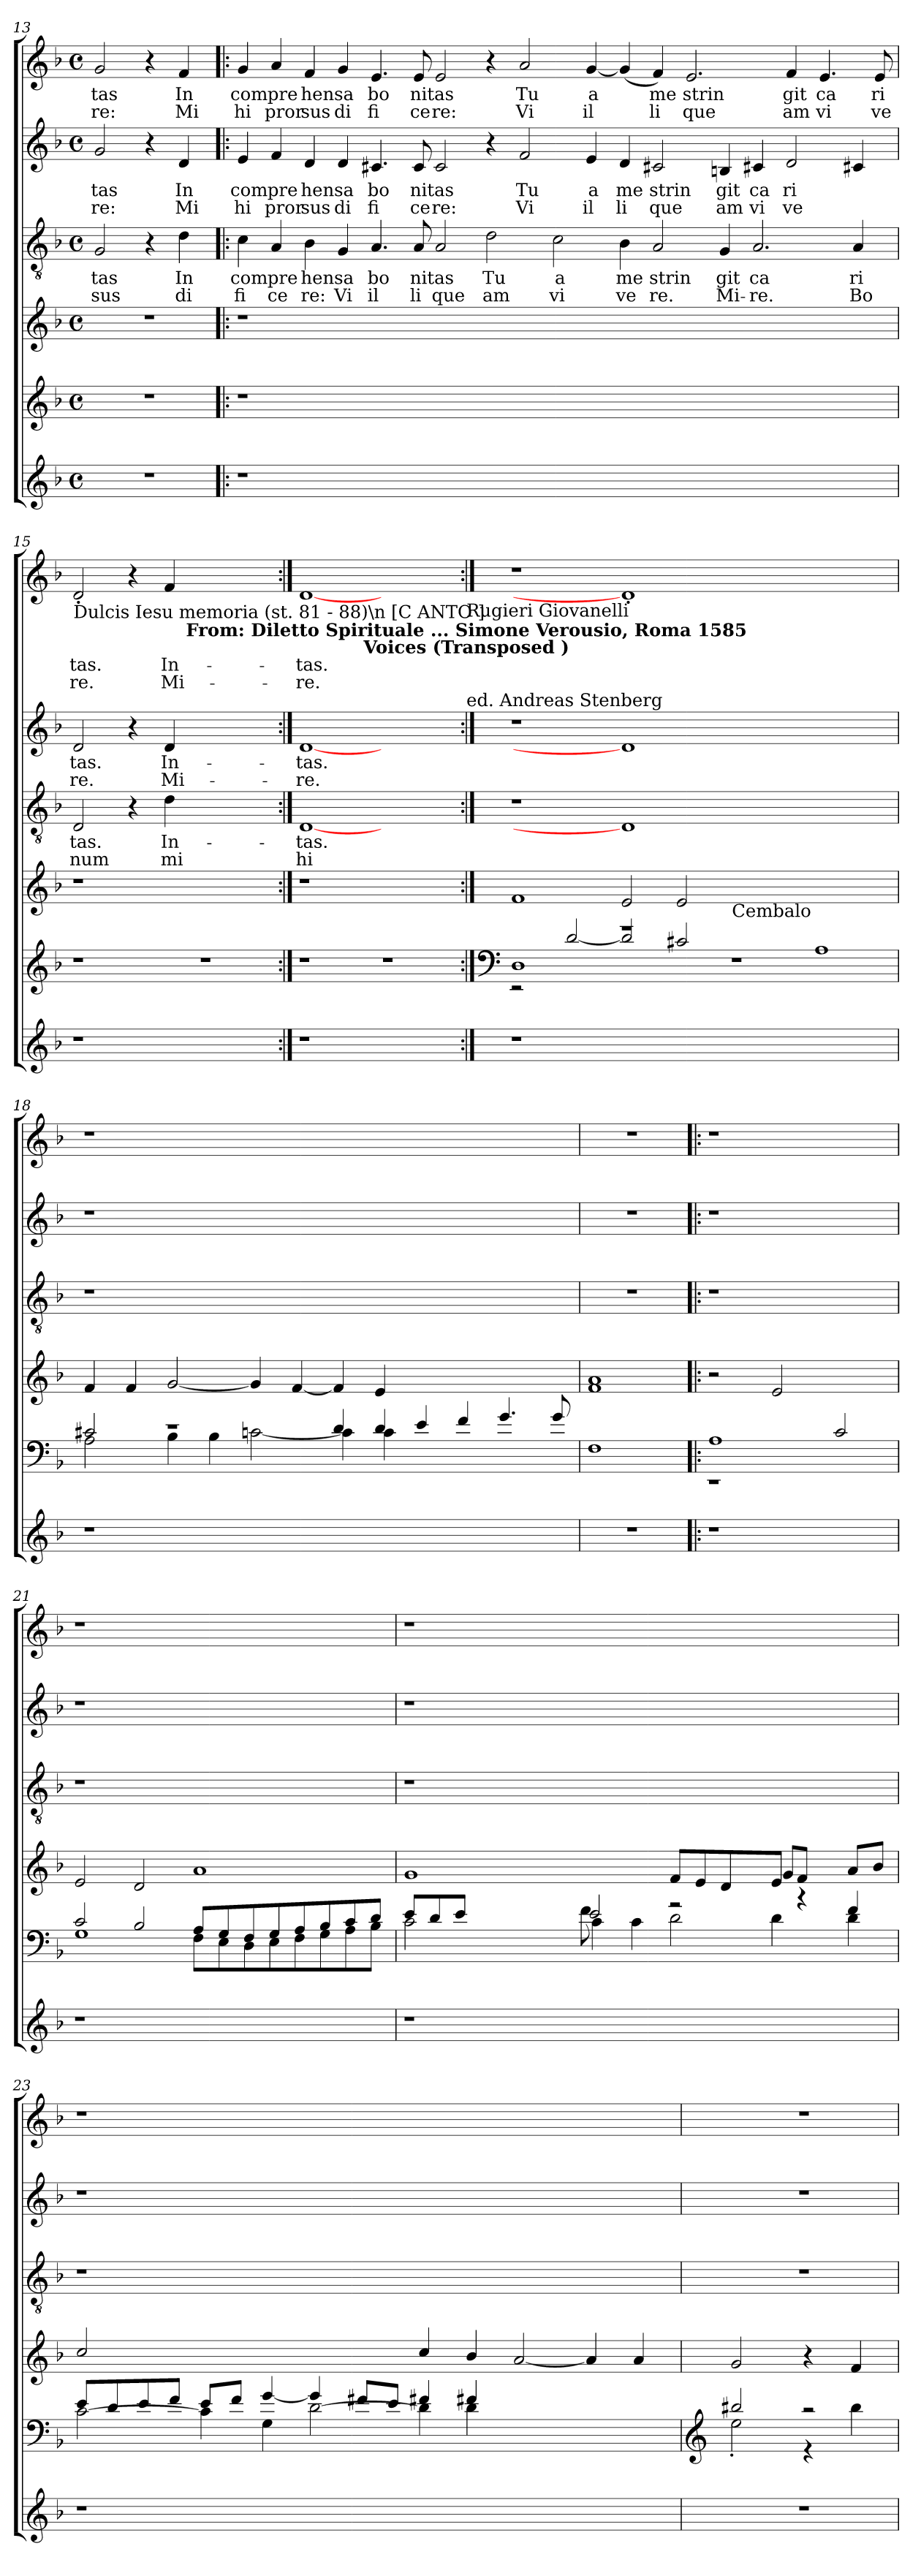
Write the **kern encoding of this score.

**kern	**kern	**kern	**kern	**text	**text	**kern	**text	**text	**kern	**text	**text
*part5	*part4	*part4	*part3	*part3	*part3	*part2	*part2	*part2	*part1	*part1	*part1
*staff6	*staff5	*staff4	*staff3	*staff3	*staff3	*staff2	*staff2	*staff2	*staff1	*staff1	*staff1
!!LO:LB:g=z
*clefG2	*clefG2	*clefG2	*clefGv2	*	*	*clefG2	*	*	*clefG2	*	*
*ITrd7c12	*	*	*	*	*	*	*	*	*	*	*
*k[b-]	*k[b-]	*k[b-]	*k[b-]	*	*	*k[b-]	*	*	*k[b-]	*	*
*F:	*F:	*F:	*F:	*	*	*F:	*	*	*F:	*	*
*M4/4	*M4/4	*M4/4	*M4/4	*	*	*M4/4	*	*	*M4/4	*	*
*met(c)	*met(c)	*met(c)	*met(c)	*	*	*met(c)	*	*	*met(c)	*	*
=13	=13	=13	=13	=13	=13	=13	=13	=13	=13	=13	=13
!	!	!	!	!LO:LY:b	!LO:LY:b	!	!LO:LY:b	!LO:LY:b	!	!LO:LY:b	!LO:LY:b
1r	1r	1r	2G/	tas	sus	2g/	tas	-re:	2g/	tas	-re:
.	.	.	4r	.	.	4r	.	.	4r	.	.
!	!	!	!	!LO:LY:b	!LO:LY:b	!	!LO:LY:b	!LO:LY:b	!	!LO:LY:b	!LO:LY:b
.	.	.	4d\	In	di	4d/	In	Mi	4f/	In	Mi
=14!|:	=14!|:	=14!|:	=14!|:	=14!|:	=14!|:	=14!|:	=14!|:	=14!|:	=14!|:	=14!|:	=14!|:
!	!	!	!	!LO:LY:b	!LO:LY:b	!	!LO:LY:b	!LO:LY:b	!	!LO:LY:b	!LO:LY:b
1r	1r	1r	4c\	com	fi	4e/	com	hi	4g/	com	hi
!	!	!	!	!LO:LY:b	!LO:LY:b	!	!LO:LY:b	!LO:LY:b	!	!LO:LY:b	!LO:LY:b
.	.	.	4A/	pre	ce	4f/	pre	pror	4a/	pre	pror
!	!	!	!	!LO:LY:b	!LO:LY:b	!	!LO:LY:b	!LO:LY:b	!	!LO:LY:b	!LO:LY:b
.	.	.	4B-\	hen	re:	4d/	hen	sus	4f/	hen	sus
!	!	!	!	!LO:LY:b	!LO:LY:b	!	!LO:LY:b	!LO:LY:b	!	!LO:LY:b	!LO:LY:b
.	.	.	4G/	sa	Vi	4d/	sa	di	4g/	sa	di
!	!	!	!	!LO:LY:b	!LO:LY:b	!	!LO:LY:b	!LO:LY:b	!	!LO:LY:b	!LO:LY:b
00ryy	00ryy	00ryy	4.A/	bo	il	4.c#X/	bo	fi	4.e/	bo	fi
!	!	!	!	!LO:LY:b	!LO:LY:b	!	!LO:LY:b	!LO:LY:b	!	!LO:LY:b	!LO:LY:b
.	.	.	8A/	nitas	li	8c#/	nitas	ce	8e/	nitas	ce
!	!	!	!	!	!LO:LY:b	!	!	!LO:LY:b	!	!	!LO:LY:b
.	.	.	2A/	.	que	2c#/	.	re:	2e/	.	re:
!	!	!	!	!LO:LY:b	!LO:LY:b	!	!	!	!	!	!
.	.	.	2d\	Tu	am	4r	.	.	4r	.	.
!	!	!	!	!	!	!	!LO:LY:b	!LO:LY:b	!	!LO:LY:b	!LO:LY:b
.	.	.	.	.	.	2f/	Tu	Vi	2a/	Tu	Vi
!	!	!	!	!LO:LY:b	!LO:LY:b	!	!	!	!	!	!
.	.	.	2c\	a	vi	.	.	.	.	.	.
!	!	!	!	!	!	!	!LO:LY:b	!LO:LY:b	!	!LO:LY:b	!LO:LY:b
.	.	.	.	.	.	4e/	a	il	[<4g/	a	il
!	!	!	!	!LO:LY:b	!LO:LY:b	!	!LO:LY:b	!LO:LY:b	!	!	!
.	.	.	4B-\	me	ve	4d/	me	li	(4g/]	.	.
!	!	!	!	!LO:LY:b	!LO:LY:b	!	!LO:LY:b	!LO:LY:b	!	!LO:LY:b	!LO:LY:b
.	.	.	2A/	strin	re.	2c#X/	strin	que	4f/)	me	li
!	!	!	!	!	!	!	!	!	!	!LO:LY:b	!LO:LY:b
.	.	.	.	.	.	.	.	.	2.e/	strin	que
!	!	!	!	!LO:LY:b	!LO:LY:b	!	!LO:LY:b	!LO:LY:b	!	!	!
.	.	.	4G/	git	Mi-	4Bn/	git	am	.	.	.
!	!	!	!	!LO:LY:b	!LO:LY:b	!	!LO:LY:b	!LO:LY:b	!	!	!
.	.	.	2.A/	ca	-re.	4c#X/	ca	vi	.	.	.
!	!	!	!	!	!	!	!LO:LY:b	!LO:LY:b	!	!LO:LY:b	!LO:LY:b
.	.	.	.	.	.	2d/	ri	ve	4f/	git	am
!	!	!	!	!	!	!	!	!	!	!LO:LY:b	!LO:LY:b
.	.	.	.	.	.	.	.	.	4.e/	ca	vi
!	!	!	!	!LO:LY:b	!LO:LY:b	!	!	!	!	!	!
.	.	.	4A/	ri	Bo	4c#X/	.	.	.	.	.
!	!	!	!	!	!	!	!	!	!	!LO:LY:b	!LO:LY:b
.	.	.	.	.	.	.	.	.	8e/	ri	ve
!!LO:PB:g=z
=15	=15	=15	=15	=15	=15	=15	=15	=15	=15	=15	=15
!	!	!	!	!	!	!	!	!	!LO:TX:b:t=Text&colon; Anonymous c.1200;\nDulcis Iesu memoria (st. 81 - 88)\n             [C ANTO ]	!	!
!	!	!	!	!LO:LY:b	!LO:LY:b	!	!LO:LY:b	!LO:LY:b	!	!LO:LY:b	!LO:LY:b
1r	1r	1r	2D/	tas.	num	2d/	tas.	re.	2d'</	tas.	re.
.	.	.	4r	.	.	4r	.	.	4r	.	.
!	!	!	!	!LO:LY:b:rj	!LO:LY:b:rj	!	!LO:LY:b:rj	!LO:LY:b:rj	!	!LO:LY:b:rj	!LO:LY:b:rj
.	.	.	4d\	In-	mi	4d/	In-	Mi-	4f/	In-	Mi-
1ryy	1r	1ryy	1ryy	.	.	1ryy	.	.	1ryy	.	.
=16:|!	=16:|!	=16:|!	=16:|!	=16:|!	=16:|!	=16:|!	=16:|!	=16:|!	=16:|!	=16:|!	=16:|!
!	!	!	!	!LO:LY:b	!LO:LY:b	!	!LO:LY:b	!LO:LY:b	!	!LO:LY:b	!LO:LY:b
1r	1r	1r	[1D	-tas.	hi	[1d	-tas.	-re.	[1d	-tas.	-re.
1ryy	1r	1ryy	1ryy	.	.	1ryy	.	.	1ryy	.	.
!	!	!	!	!	!	!	!	!	!LO:TX:b:B:cj:t=From&colon; Diletto Spirituale ... Simone Verousio, Roma 1585\nVoices (Transposed )	!	!
!	!	!	!	!	!	!	!	!	!LO:TX:b:t=Rugieri Giovanelli	!	!
!	!	!	!	!	!	!LO:TX:a:t=ed. Andreas Stenberg	!	!	!	!	!
!!LO:PB:g=z
=17:|!	=17:|!	=17:|!	=17:|!	=17:|!	=17:|!	=17:|!	=17:|!	=17:|!	=17:|!	=17:|!	=17:|!
*	*clefF4	*	*	*	*	*	*	*	*	*	*
*	*^	*	*	*	*	*	*	*	*	*	*
1r	1D	2rEE	1f	1r	.	.	1r	.	.	1r	.	.
.	.	[>2d/	.	.	.	.	.	.	.	.	.	.
0.ryy	1r	2d/]	2e/	1D]	.	.	1d]	.	.	1d'<]	.	.
.	.	2c#X/	2e/	.	.	.	.	.	.	.	.	.
!	!	!	!LO:TX:b:t=Cembalo	!	!	!	!	!	!	!	!	!
.	1r	0ryy	0ryy	0ryy	.	.	0ryy	.	.	0ryy	.	.
.	1A	.	.	.	.	.	.	.	.	.	.	.
=18	=18	=18	=18	=18	=18	=18	=18	=18	=18	=18	=18	=18
1r	2c#i/	2A\	4f/	1r	.	.	1r	.	.	1r	.	.
.	.	.	4f/	.	.	.	.	.	.	.	.	.
.	1r	4B-\	[>2g/	.	.	.	.	.	.	.	.	.
.	.	4B-\	.	.	.	.	.	.	.	.	.	.
0ryy	.	[<2cn\	4g/]	0ryy	.	.	0ryy	.	.	0ryy	.	.
.	.	.	[>4f/	.	.	.	.	.	.	.	.	.
.	4d/	4c\]	4f/]	.	.	.	.	.	.	.	.	.
.	4d/	4c\	4e/	.	.	.	.	.	.	.	.	.
.	4e/	1ryy	1ryy	.	.	.	.	.	.	.	.	.
.	4f/	.	.	.	.	.	.	.	.	.	.	.
.	4.g/	.	.	.	.	.	.	.	.	.	.	.
.	8g/	.	.	.	.	.	.	.	.	.	.	.
*	*v	*v	*	*	*	*	*	*	*	*	*	*
=19	=19	=19	=19	=19	=19	=19	=19	=19	=19	=19	=19
1r	1F	1f 1a	1r	.	.	1r	.	.	1r	.	.
=20!|:	=20!|:	=20!|:	=20!|:	=20!|:	=20!|:	=20!|:	=20!|:	=20!|:	=20!|:	=20!|:	=20!|:
*	*^	*	*	*	*	*	*	*	*	*	*
1r	1A	1rEE	2r	1r	.	.	1r	.	.	1r	.	.
.	.	.	2e/	.	.	.	.	.	.	.	.	.
2ryy	2ryy	2c/	2ryy	2ryy	.	.	2ryy	.	.	2ryy	.	.
!!LO:LB:g=z
=21	=21	=21	=21	=21	=21	=21	=21	=21	=21	=21	=21	=21
1r	1G	2c/	2e/	1r	.	.	1r	.	.	1r	.	.
.	.	2B-/	2d/	.	.	.	.	.	.	.	.	.
1ryy	8F\L	8A/L	1a	1ryy	.	.	1ryy	.	.	1ryy	.	.
.	8E\	8G/	.	.	.	.	.	.	.	.	.	.
.	8D\	8F/	.	.	.	.	.	.	.	.	.	.
.	8E\	8G/	.	.	.	.	.	.	.	.	.	.
.	8F\	8A/	.	.	.	.	.	.	.	.	.	.
.	8G\	8B-/	.	.	.	.	.	.	.	.	.	.
.	8A\	8c/	.	.	.	.	.	.	.	.	.	.
.	8B-\J	8d/J	.	.	.	.	.	.	.	.	.	.
=22	=22	=22	=22	=22	=22	=22	=22	=22	=22	=22	=22	=22
*	*^	*^	*^	*	*	*	*	*	*	*	*	*
1r	2c\	8e/L	1ryy	1ryy	1g	1ryy	1r	.	.	1r	.	.	1r	.	.
.	.	8d/	.	.	.	.	.	.	.	.	.	.	.	.	.
.	.	8e/J	.	.	.	.	.	.	.	.	.	.	.	.	.
.	.	2ryy	.	.	.	.	.	.	.	.	.	.	.	.	.
.	1ryy	.	.	.	.	.	.	.	.	.	.	.	.	.	.
.	.	8ryy	.	.	.	.	.	.	.	.	.	.	.	.	.
1ryy	.	8f\	2e/	4c\	2ryy	1ryy	1ryy	.	.	1ryy	.	.	1ryy	.	.
.	.	1.ryy	.	.	.	.	.	.	.	.	.	.	.	.	.
.	.	.	.	4c\	.	.	.	.	.	.	.	.	.	.	.
.	1ryy	.	2r	2d\	8f/L	.	.	.	.	.	.	.	.	.	.
.	.	.	.	.	8e/	.	.	.	.	.	.	.	.	.	.
.	.	.	.	.	8d/	.	.	.	.	.	.	.	.	.	.
.	.	.	.	.	8ryy	.	.	.	.	.	.	.	.	.	.
2ryy	.	.	4d\	4.ryy	8e/J	8g/L	2ryy	.	.	2ryy	.	.	2ryy	.	.
.	.	.	.	.	4rG	8f/J	.	.	.	.	.	.	.	.	.
.	.	.	8ryy	.	.	8ryy	.	.	.	.	.	.	.	.	.
.	.	.	4d\	4f/	4ryy	8a/L	.	.	.	.	.	.	.	.	.
8ryy	8ryy	.	.	.	.	8b-/J	8ryy	.	.	8ryy	.	.	8ryy	.	.
*	*	*v	*v	*v	*	*	*	*	*	*	*	*	*	*	*
*	*	*	*v	*v	*	*	*	*	*	*	*	*	*
=23	=23	=23	=23	=23	=23	=23	=23	=23	=23	=23	=23	=23
1r	[<2c\	8e/L	2cc/	1r	.	.	1r	.	.	1r	.	.
.	.	8d/	.	.	.	.	.	.	.	.	.	.
.	.	8e/	.	.	.	.	.	.	.	.	.	.
.	.	8f/J	.	.	.	.	.	.	.	.	.	.
.	4c\]	8e/L	1ryy	.	.	.	.	.	.	.	.	.
.	.	8f/J	.	.	.	.	.	.	.	.	.	.
.	4G\	[>4g/	.	.	.	.	.	.	.	.	.	.
0ryy	[<2d\	4g/]	.	0ryy	.	.	0ryy	.	.	0ryy	.	.
.	.	8f#X/L	.	.	.	.	.	.	.	.	.	.
.	.	8e/J	.	.	.	.	.	.	.	.	.	.
.	4d\]	4f#X/	4cc/	.	.	.	.	.	.	.	.	.
.	4d\	4f#X/	4b-/	.	.	.	.	.	.	.	.	.
.	1ryy	1ryy	[>2a/	.	.	.	.	.	.	.	.	.
.	.	.	4a/]	.	.	.	.	.	.	.	.	.
.	.	.	4a/	.	.	.	.	.	.	.	.	.
!!LO:LB:g=z
=24	=24	=24	=24	=24	=24	=24	=24	=24	=24	=24	=24	=24
*	*clefG2	*	*	*	*	*	*	*	*	*	*	*
1r	2bb#/	2ee'<\	2g/	1r	.	.	1r	.	.	1r	.	.
.	2raa	4re	4r	.	.	.	.	.	.	.	.	.
.	.	4bb#\	4f/	.	.	.	.	.	.	.	.	.
*	*v	*v	*	*	*	*	*	*	*	*	*	*
=	=	=	=	=	=	=	=	=	=	=	=
*-	*-	*-	*-	*-	*-	*-	*-	*-	*-	*-	*-
